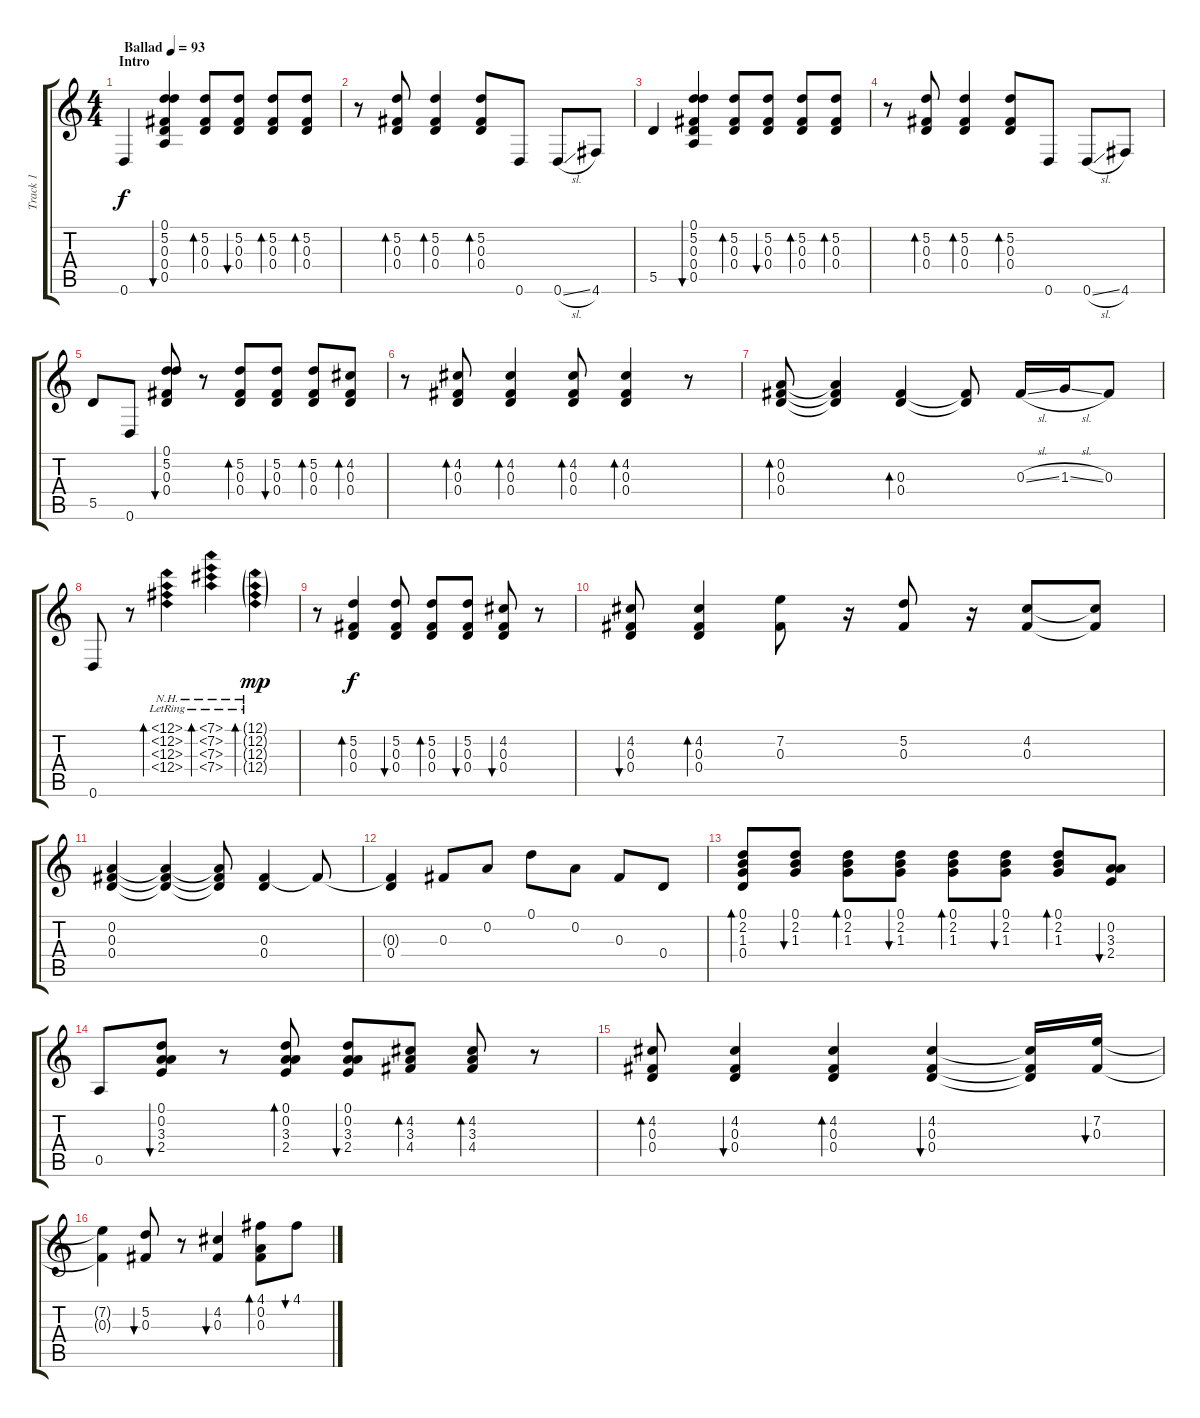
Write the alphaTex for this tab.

\track ("Track 1" "Track 1") {instrument electricguitarjazz bank 4}
\staff {score tabs}
\tuning (D4 A3 Gb3 D3 A2 D2) {hide}
\ts (4 4)
\section ("" "Intro")
\tempo (93 "Ballad")
\clef g2
\ks c
0.6.4{dy f instrument electricguitarjazz} (0.1 5.2 0.3 0.4 0.5).4{bu 30} (5.2 0.3 0.4).8{bd 30} (5.2 0.3 0.4).8{bu 30} (5.2 0.3 0.4).8{bd 30} (5.2 0.3 0.4).8{bd 30} |
r.8 (5.2 0.3 0.4).8{bd 30} (5.2 0.3 0.4).4{bd 30} (5.2 0.3 0.4).8{bd 30} 0.6.8 0.6{sl}.8 4.6.8 |
5.5.4 (0.1 5.2 0.3 0.4 0.5).4{bu 120} (5.2 0.3 0.4).8{bd 120} (5.2 0.3 0.4).8{bu 120} (5.2 0.3 0.4).8{bd 120} (5.2 0.3 0.4).8{bd 120} |
r.8 (5.2 0.3 0.4).8{bd 120} (5.2 0.3 0.4).4{bd 30} (5.2 0.3 0.4).8{bd 30} 0.6.8 0.6{sl}.8 4.6.8 |
5.5.8 0.6.8 (0.1 5.2 0.3 0.4).8{bu 120} r.8 (5.2 0.3 0.4).8{bd 120} (5.2 0.3 0.4).8{bu 120} (5.2 0.3 0.4).8{bd 120} (4.2 0.3 0.4).8{bd 120} |
r.8 (4.2 0.3 0.4).8{bd 120} (4.2 0.3 0.4).4{bd 30} (4.2 0.3 0.4).8{bd 30} (4.2 0.3 0.4).4{bd 120} r.8 |
(0.2 0.3 0.4).8{bd 120} (0.2{t} 0.3{t} 0.4{t}).4 (0.3 0.4).4{bd 30} (0.3{t} 0.4{t}).8 0.3{sl}.16 1.3{sl}.16 0.3.8 |
0.6.8 r.8 (12.1{nh lr} 12.2{nh lr} 12.3{nh lr} 12.4{nh lr}).4{bd 30} (7.1{nh lr} 7.2{nh lr} 7.3{nh lr} 7.4{nh lr}).4{bd 30} (12.1{nh g lr} 12.2{nh g lr} 12.3{nh g lr} 12.4{nh g lr}).4{bd 30 dy mp} |
r.8 (5.2 0.3 0.4).4{bd 120 dy f} (5.2 0.3 0.4).8{bu 120} (5.2 0.3 0.4).8{bd 120} (5.2 0.3 0.4).8{bu 120} (4.2 0.3 0.4).8{bu 120} r.8 |
(4.2 0.3 0.4).8{bu 120} (4.2 0.3 0.4).4{bd 120} (7.2 0.3).8 r.16 (5.2 0.3).8 r.16 (4.2 0.3).8 (4.2{t} 0.3{t}).8 |
(0.2 0.3 0.4).4 (0.2{t} 0.3{t} 0.4{t}).4 (0.2{t} 0.3{t} 0.4{t}).8 (0.3 0.4).4 0.3{t}.8 |
(0.3{t} 0.4).4 0.3.8 0.2.8 0.1.8 0.2.8 0.3.8 0.4.8 |
(0.1 2.2 1.3 0.4).8{bd 30} (0.1 2.2 1.3).8{bu 30} (0.1 2.2 1.3).8{bd 30} (0.1 2.2 1.3).8{bu 30} (0.1 2.2 1.3).8{bd 30} (0.1 2.2 1.3).8{bu 30} (0.1 2.2 1.3).8{bd 30} (0.2 3.3 2.4).8{bu 30} |
0.5.8 (0.1 0.2 3.3 2.4).8{bu 60} r.8 (0.1 0.2 3.3 2.4).8{bd 60} (0.1 0.2 3.3 2.4).8{bu 60} (4.2 3.3 4.4).8{bd 60} (4.2 3.3 4.4).8{bd 60} r.8 |
(4.2 0.3 0.4).8{bd 60} (4.2 0.3 0.4).4{bu 60} (4.2 0.3 0.4).4{bd 60} (4.2 0.3 0.4).4{bu 60} (4.2{t} 0.3{t} 0.4{t}).16 (7.2 0.3).16{bu 60} |
(7.2{t} 0.3{t}).4 (5.2 0.3).8{bu 60} r.8 (4.2 0.3).4{bu 60} (4.1 0.2 0.3).8{bd 60} 4.1.8{bu 60}
